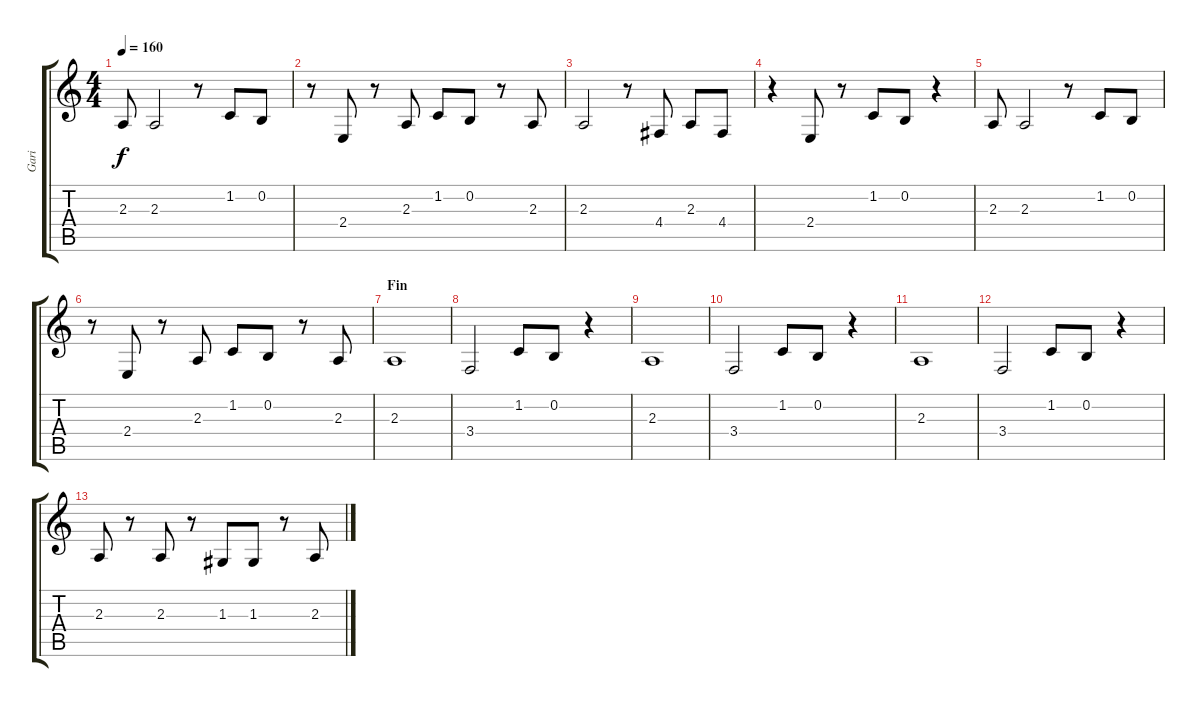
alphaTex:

\track ("Gari" "Gari") {instrument trombone}
\staff {score tabs}
\tuning (E4 B3 G3 D3 A2 E2) {hide}
\ts (4 4)
\tempo 160
\clef g2
\ks c
2.3.8{dy f} 2.3.2 r.8 1.2.8 0.2.8 |
r.8 2.4.8 r.8 2.3.8 1.2.8 0.2.8 r.8 2.3.8 |
2.3.2 r.8 4.4.8 2.3.8 4.4.8 |
r.4 2.4.8 r.8 1.2.8 0.2.8 r.4 |
2.3.8 2.3.2 r.8 1.2.8 0.2.8 |
r.8 2.4.8 r.8 2.3.8 1.2.8 0.2.8 r.8 2.3.8 |
\section ("" "Fin")
2.3.1 |
3.4.2 1.2.8 0.2.8 r.4 |
2.3.1 |
3.4.2 1.2.8 0.2.8 r.4 |
2.3.1 |
3.4.2 1.2.8 0.2.8 r.4 |
2.3.8 r.8 2.3.8 r.8 1.3.8 1.3.8 r.8 2.3.8
